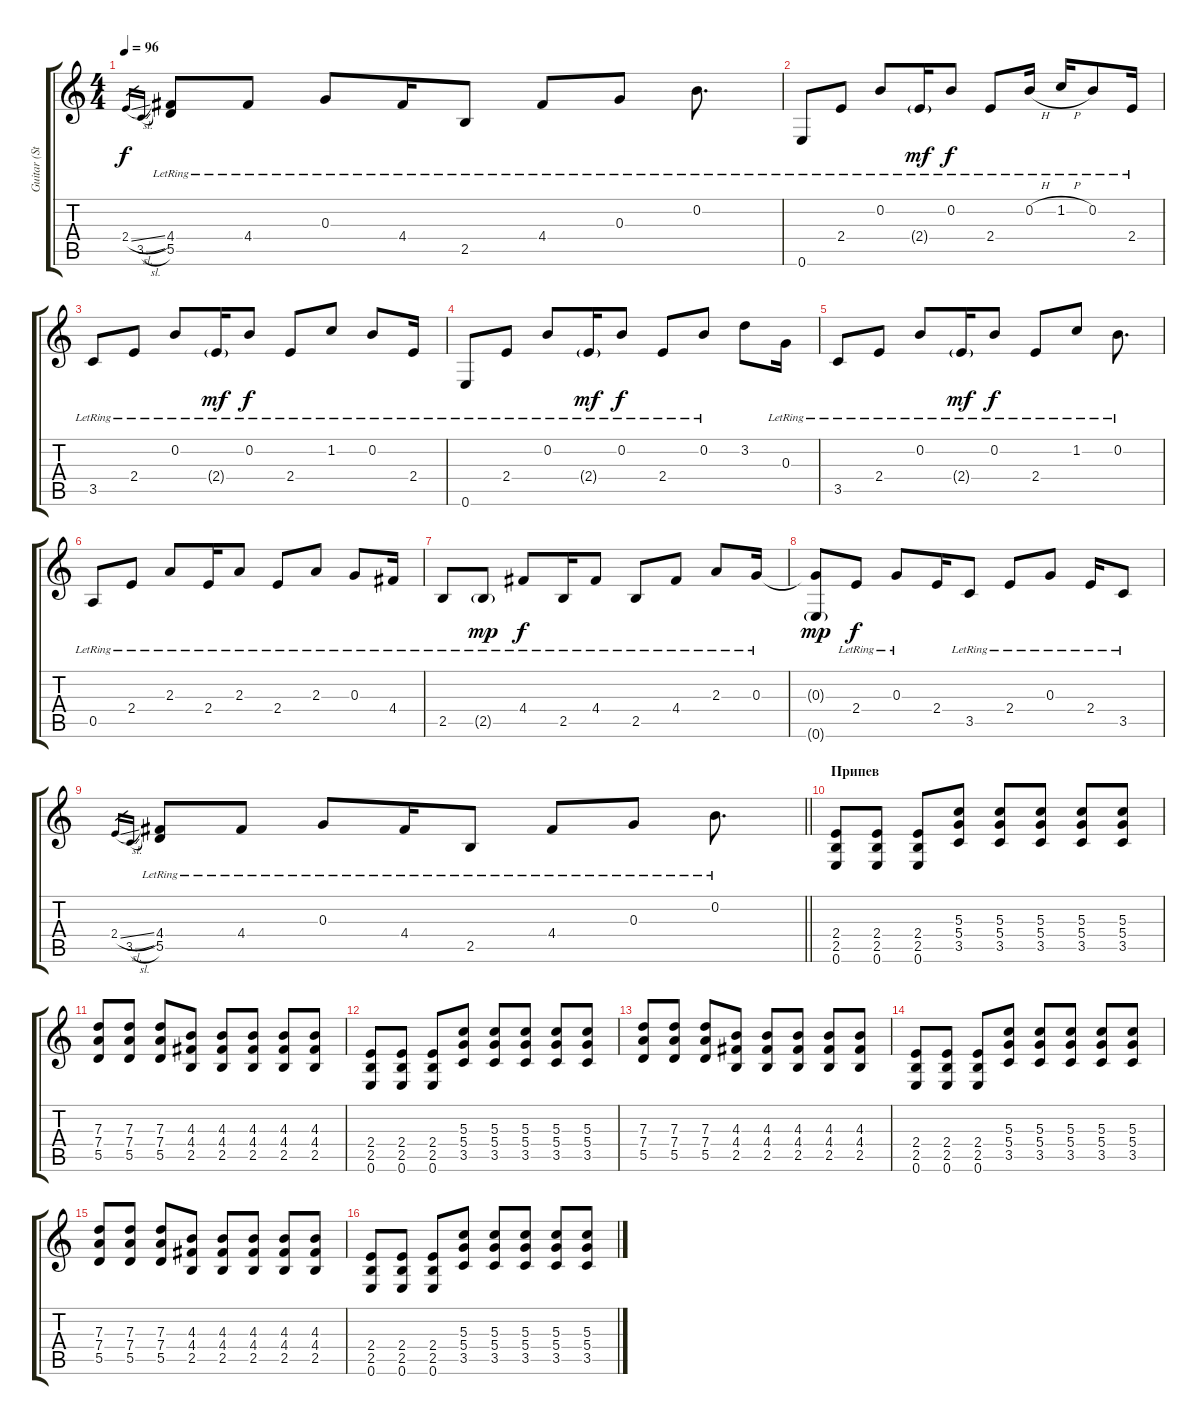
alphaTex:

\track ("Guitar (Standart) так играет Noize MC" "Guitar (St") {instrument electricguitarclean}
\staff {score tabs}
\tuning (E4 B3 G3 D3 A2 E2) {hide}
\ts (4 4)
\tempo 96
\clef g2
\ks c
2.4{sl}.16{gr dy f} 3.5{sl}.16{gr} (4.4{lr} 5.5{lr}).8 4.4{lr}.8 0.3{lr}.8 4.4{lr}.16 2.5{lr}.8 4.4{lr}.8 0.3{lr}.8 0.2{lr}.8{d} |
0.6{lr}.8 2.4{lr}.8 0.2{lr}.8 2.4{g lr}.16{dy mf} 0.2{lr}.8{dy f} 2.4{lr}.8 0.2{h lr}.16 1.2{h lr}.16 0.2{lr}.8 2.4{lr}.16 |
3.5{lr}.8 2.4{lr}.8 0.2{lr}.8 2.4{g lr}.16{dy mf} 0.2{lr}.8{dy f} 2.4{lr}.8 1.2{lr}.8 0.2{lr}.8 2.4{lr}.16 |
0.6{lr}.8 2.4{lr}.8 0.2{lr}.8 2.4{g lr}.16{dy mf} 0.2{lr}.8{dy f} 2.4{lr}.8 0.2{lr}.8 3.2.8 0.3{lr}.16 |
3.5{lr}.8 2.4{lr}.8 0.2{lr}.8 2.4{g lr}.16{dy mf} 0.2{lr}.8{dy f} 2.4{lr}.8 1.2{lr}.8 0.2{lr}.8{d} |
0.5{lr}.8 2.4{lr}.8 2.3{lr}.8 2.4{lr}.16 2.3{lr}.8 2.4{lr}.8 2.3{lr}.8 0.3{lr}.8 4.4{lr}.16 |
2.5{lr}.8 2.5{g lr}.8{dy mp} 4.4{lr}.8{dy f} 2.5{lr}.16 4.4{lr}.8 2.5{lr}.8 4.4{lr}.8 2.3{lr}.8 0.3{lr}.16 |
(0.3{t} 0.6{g}).8{dy mp} 2.4{lr}.8{dy f} 0.3{lr}.8 2.4.16 3.5{lr}.8 2.4{lr}.8 0.3{lr}.8 2.4{lr}.16 3.5{lr}.8 |
\barLineRight lightlight
2.4{sl}.16{gr} 3.5{sl}.16{gr} (4.4{lr} 5.5{lr}).8 4.4{lr}.8 0.3{lr}.8 4.4{lr}.16 2.5{lr}.8 4.4{lr}.8 0.3{lr}.8 0.2{lr}.8{d} |
\section ("" "Припев")
(2.4 2.5 0.6).8{instrument overdrivenguitar} (2.4 2.5 0.6).8 (2.4 2.5 0.6).8 (5.3 5.4 3.5).8 (5.3 5.4 3.5).8 (5.3 5.4 3.5).8 (5.3 5.4 3.5).8 (5.3 5.4 3.5).8 |
(7.3 7.4 5.5).8 (7.3 7.4 5.5).8 (7.3 7.4 5.5).8 (4.3 4.4 2.5).8 (4.3 4.4 2.5).8 (4.3 4.4 2.5).8 (4.3 4.4 2.5).8 (4.3 4.4 2.5).8 |
(2.4 2.5 0.6).8 (2.4 2.5 0.6).8 (2.4 2.5 0.6).8 (5.3 5.4 3.5).8 (5.3 5.4 3.5).8 (5.3 5.4 3.5).8 (5.3 5.4 3.5).8 (5.3 5.4 3.5).8 |
(7.3 7.4 5.5).8 (7.3 7.4 5.5).8 (7.3 7.4 5.5).8 (4.3 4.4 2.5).8 (4.3 4.4 2.5).8 (4.3 4.4 2.5).8 (4.3 4.4 2.5).8 (4.3 4.4 2.5).8 |
(2.4 2.5 0.6).8 (2.4 2.5 0.6).8 (2.4 2.5 0.6).8 (5.3 5.4 3.5).8 (5.3 5.4 3.5).8 (5.3 5.4 3.5).8 (5.3 5.4 3.5).8 (5.3 5.4 3.5).8 |
(7.3 7.4 5.5).8 (7.3 7.4 5.5).8 (7.3 7.4 5.5).8 (4.3 4.4 2.5).8 (4.3 4.4 2.5).8 (4.3 4.4 2.5).8 (4.3 4.4 2.5).8 (4.3 4.4 2.5).8 |
(2.4 2.5 0.6).8 (2.4 2.5 0.6).8 (2.4 2.5 0.6).8 (5.3 5.4 3.5).8 (5.3 5.4 3.5).8 (5.3 5.4 3.5).8 (5.3 5.4 3.5).8 (5.3 5.4 3.5).8
